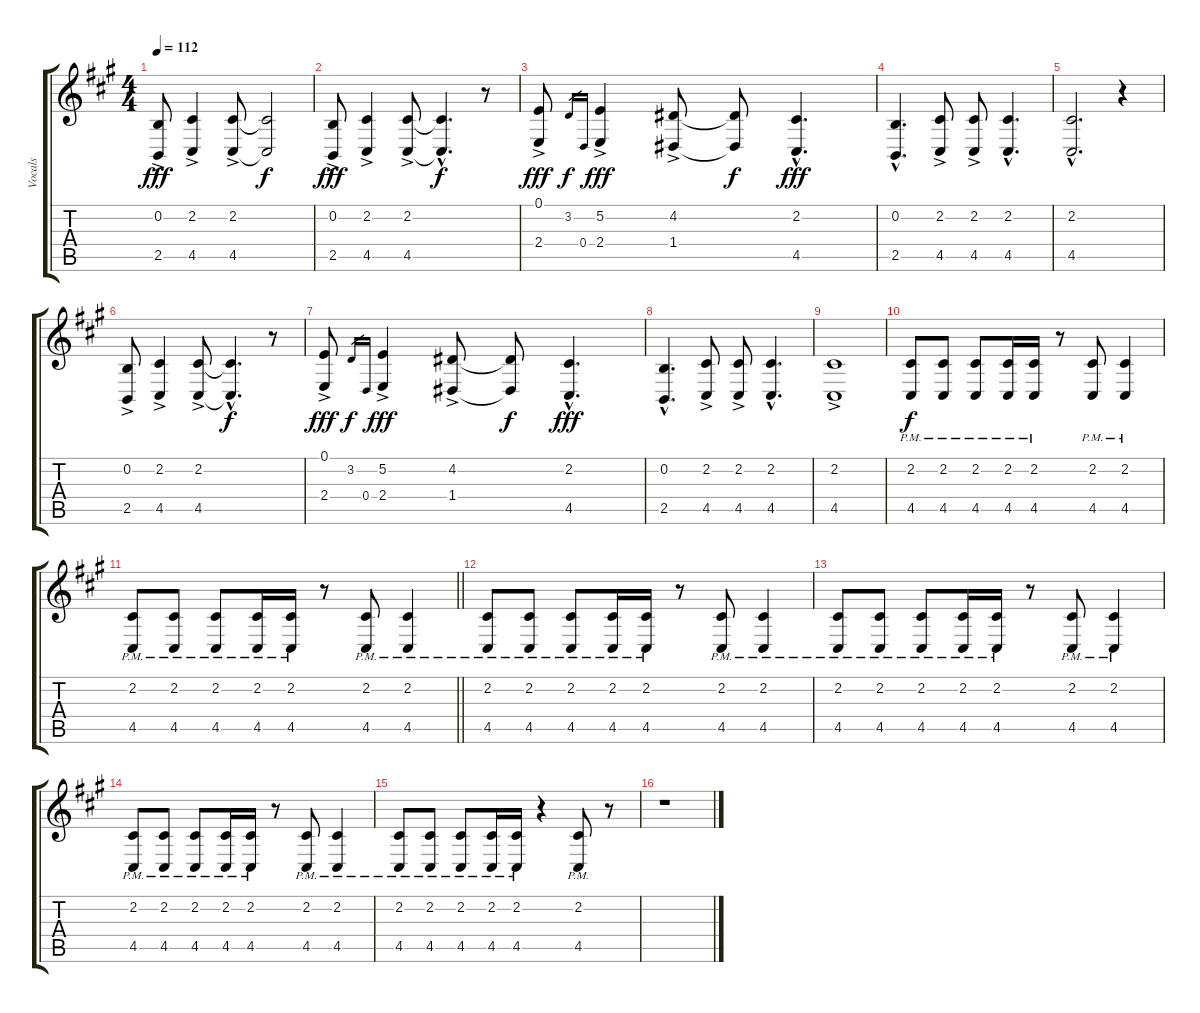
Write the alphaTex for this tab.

\track ("Vocals" "Vocals") {instrument stringensemble1}
\staff {score tabs}
\tuning (E4 B3 G3 D3 A2 D2) {hide}
\ts (4 4)
\tempo 112
\clef g2
\ks f#minor
(0.2 2.5{ac}).8{dy fff} (2.2 4.5{ac}).4 (2.2 4.5{ac}).8 (2.2{t} 4.5{t}).2{dy f} |
(0.2 2.5{ac}).8{dy fff} (2.2 4.5{ac}).4 (2.2 4.5{ac}).8 (2.2{hac t} 4.5{hac t}).4{d dy f} r.8 |
(0.1 2.4{ac}).8{dy fff} 3.2.16{gr dy f} 0.4.16{gr} (5.2 2.4{ac}).4{dy fff} (4.2 1.4{ac}).8 (4.2{t} 1.4{t}).8{dy f} (2.2{hac} 4.5{hac}).4{d dy fff} |
(0.2{hac} 2.5{hac}).4{d} (2.2 4.5{ac}).8 (2.2 4.5{ac}).8 (2.2{hac} 4.5{hac}).4{d} |
(2.2{hac} 4.5{hac}).2{d} r.4 |
(0.2 2.5{ac}).8 (2.2 4.5{ac}).4 (2.2 4.5{ac}).8 (2.2{hac t} 4.5{hac t}).4{d dy f} r.8 |
(0.1{ac} 2.4{ac}).8{dy fff} 3.2.16{gr dy f} 0.4.16{gr} (5.2{ac} 2.4{ac}).4{dy fff} (4.2{ac} 1.4{ac}).8 (4.2{t} 1.4{t}).8{dy f} (2.2{hac} 4.5{hac}).4{d dy fff} |
(0.2{hac} 2.5{hac}).4{d} (2.2 4.5{ac}).8 (2.2 4.5{ac}).8 (2.2{hac} 4.5{hac}).4{d} |
(2.2 4.5{ac}).1 |
(2.2{pm} 4.5{pm}).8{dy f} (2.2{pm} 4.5{pm}).8 (2.2{pm} 4.5{pm}).8 (2.2{pm} 4.5{pm}).16 (2.2{pm} 4.5{pm}).16 r.8 (2.2{pm} 4.5{pm}).8 (2.2{pm} 4.5{pm}).4 |
\barLineRight lightlight
(2.2{pm} 4.5{pm}).8 (2.2{pm} 4.5{pm}).8 (2.2{pm} 4.5{pm}).8 (2.2{pm} 4.5{pm}).16 (2.2{pm} 4.5{pm}).16 r.8 (2.2{pm} 4.5{pm}).8 (2.2{pm} 4.5{pm}).4 |
(2.2{pm} 4.5{pm}).8 (2.2{pm} 4.5{pm}).8 (2.2{pm} 4.5{pm}).8 (2.2{pm} 4.5{pm}).16 (2.2{pm} 4.5{pm}).16 r.8 (2.2{pm} 4.5{pm}).8 (2.2{pm} 4.5{pm}).4 |
(2.2{pm} 4.5{pm}).8 (2.2{pm} 4.5{pm}).8 (2.2{pm} 4.5{pm}).8 (2.2{pm} 4.5{pm}).16 (2.2{pm} 4.5{pm}).16 r.8 (2.2{pm} 4.5{pm}).8 (2.2{pm} 4.5{pm}).4 |
(2.2{pm} 4.5{pm}).8 (2.2{pm} 4.5{pm}).8 (2.2{pm} 4.5{pm}).8 (2.2{pm} 4.5{pm}).16 (2.2{pm} 4.5{pm}).16 r.8 (2.2{pm} 4.5{pm}).8 (2.2{pm} 4.5{pm}).4 |
(2.2{pm} 4.5{pm}).8 (2.2{pm} 4.5{pm}).8 (2.2{pm} 4.5{pm}).8 (2.2{pm} 4.5{pm}).16 (2.2{pm} 4.5{pm}).16 r.4 (2.2{pm} 4.5{pm}).8 r.8 |
r.1
